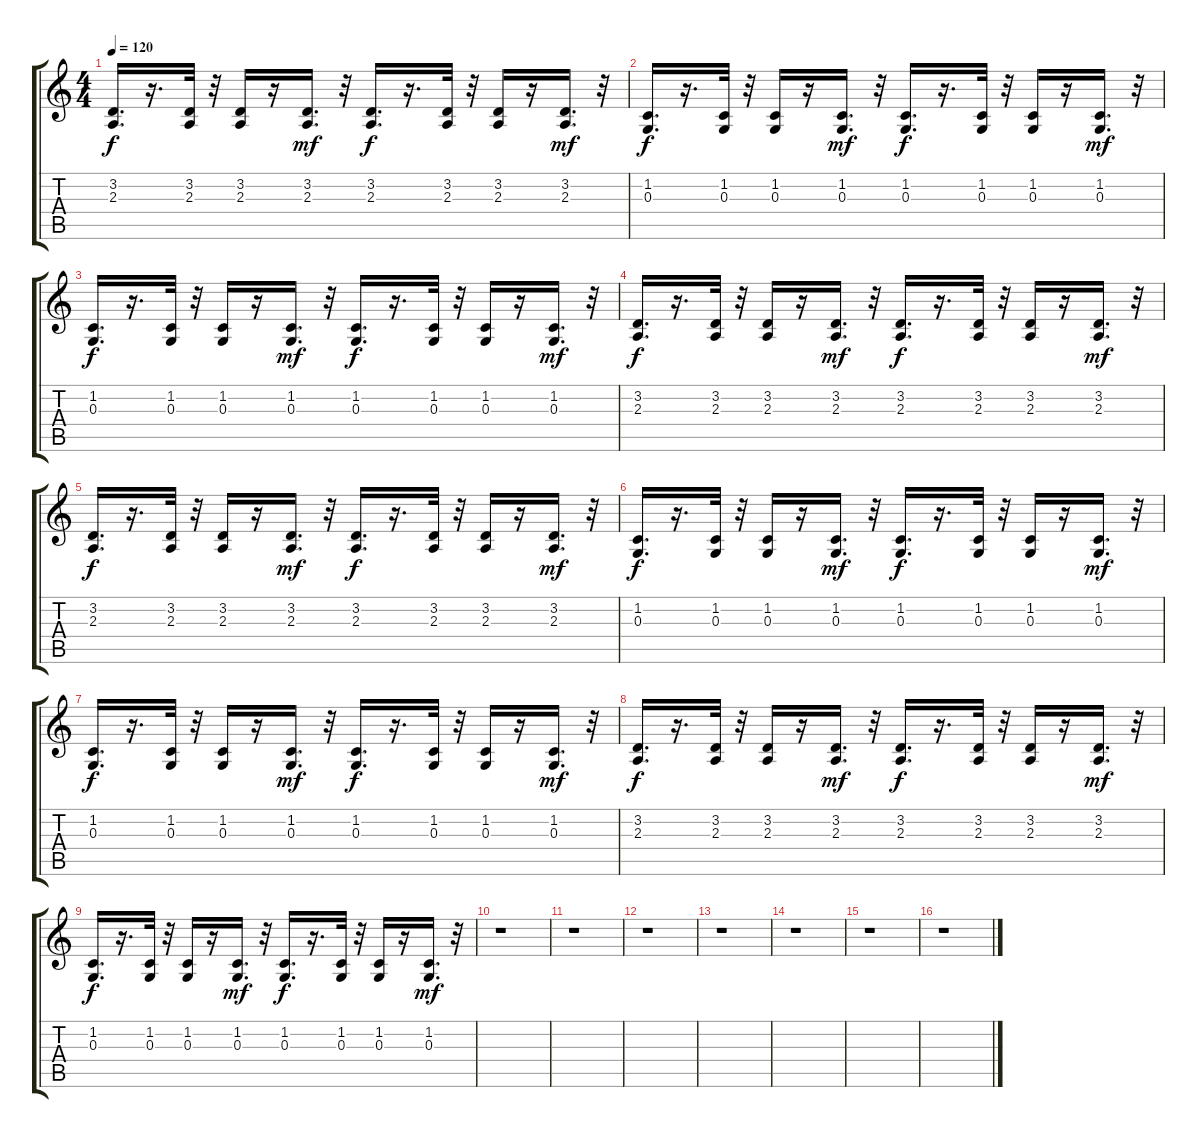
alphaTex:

\track "" {instrument harpsichord}
\staff {score tabs}
\tuning (E4 B3 G3 D3 A2 E2) {hide}
\ts (4 4)
\tempo 120
\clef g2
\ks c
(3.2 2.3).16{d dy f} r.16{d} (3.2 2.3).32 r.32 (3.2 2.3).16 r.16 (3.2 2.3).16{d dy mf} r.32 (3.2 2.3).16{d dy f} r.16{d} (3.2 2.3).32 r.32 (3.2 2.3).16 r.16 (3.2 2.3).16{d dy mf} r.32 |
(1.2 0.3).16{d dy f} r.16{d} (1.2 0.3).32 r.32 (1.2 0.3).16 r.16 (1.2 0.3).16{d dy mf} r.32 (1.2 0.3).16{d dy f} r.16{d} (1.2 0.3).32 r.32 (1.2 0.3).16 r.16 (1.2 0.3).16{d dy mf} r.32 |
(1.2 0.3).16{d dy f} r.16{d} (1.2 0.3).32 r.32 (1.2 0.3).16 r.16 (1.2 0.3).16{d dy mf} r.32 (1.2 0.3).16{d dy f} r.16{d} (1.2 0.3).32 r.32 (1.2 0.3).16 r.16 (1.2 0.3).16{d dy mf} r.32 |
(3.2 2.3).16{d dy f} r.16{d} (3.2 2.3).32 r.32 (3.2 2.3).16 r.16 (3.2 2.3).16{d dy mf} r.32 (3.2 2.3).16{d dy f} r.16{d} (3.2 2.3).32 r.32 (3.2 2.3).16 r.16 (3.2 2.3).16{d dy mf} r.32 |
(3.2 2.3).16{d dy f} r.16{d} (3.2 2.3).32 r.32 (3.2 2.3).16 r.16 (3.2 2.3).16{d dy mf} r.32 (3.2 2.3).16{d dy f} r.16{d} (3.2 2.3).32 r.32 (3.2 2.3).16 r.16 (3.2 2.3).16{d dy mf} r.32 |
(1.2 0.3).16{d dy f} r.16{d} (1.2 0.3).32 r.32 (1.2 0.3).16 r.16 (1.2 0.3).16{d dy mf} r.32 (1.2 0.3).16{d dy f} r.16{d} (1.2 0.3).32 r.32 (1.2 0.3).16 r.16 (1.2 0.3).16{d dy mf} r.32 |
(1.2 0.3).16{d dy f} r.16{d} (1.2 0.3).32 r.32 (1.2 0.3).16 r.16 (1.2 0.3).16{d dy mf} r.32 (1.2 0.3).16{d dy f} r.16{d} (1.2 0.3).32 r.32 (1.2 0.3).16 r.16 (1.2 0.3).16{d dy mf} r.32 |
(3.2 2.3).16{d dy f} r.16{d} (3.2 2.3).32 r.32 (3.2 2.3).16 r.16 (3.2 2.3).16{d dy mf} r.32 (3.2 2.3).16{d dy f} r.16{d} (3.2 2.3).32 r.32 (3.2 2.3).16 r.16 (3.2 2.3).16{d dy mf} r.32 |
(1.2 0.3).16{d dy f} r.16{d} (1.2 0.3).32 r.32 (1.2 0.3).16 r.16 (1.2 0.3).16{d dy mf} r.32 (1.2 0.3).16{d dy f} r.16{d} (1.2 0.3).32 r.32 (1.2 0.3).16 r.16 (1.2 0.3).16{d dy mf} r.32 |
r.1 |
r.1 |
r.1 |
r.1 |
r.1 |
r.1 |
r.1
